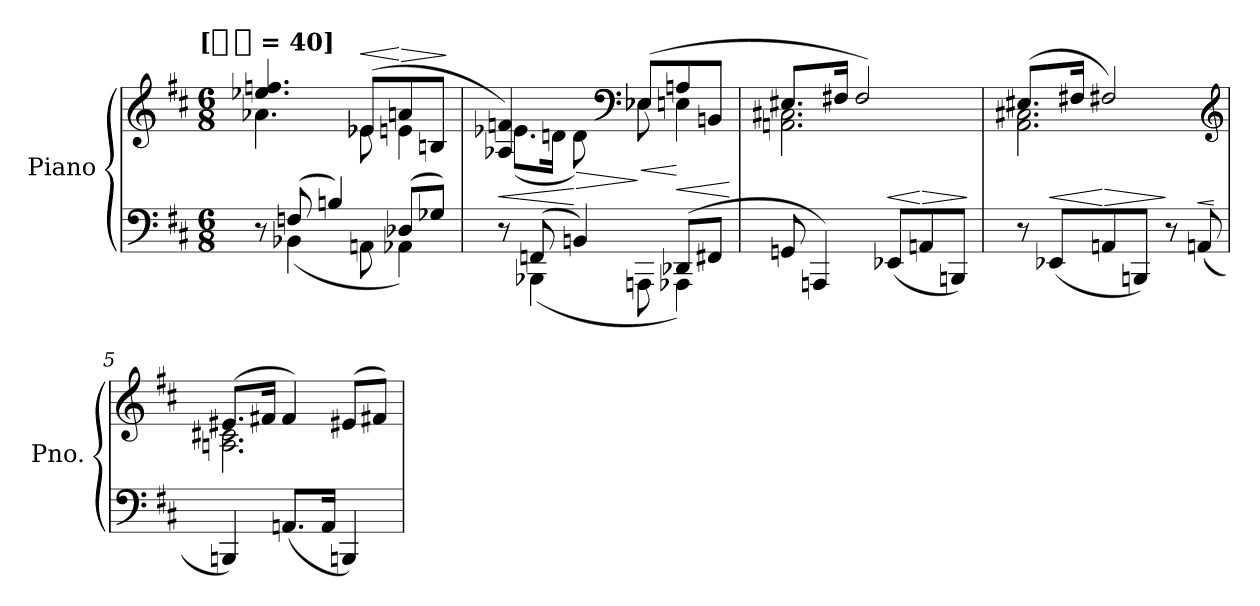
**kern	**kern	**dynam
*part1	*part1	*part1
*staff2	*staff1	*staff1/2
*I"Piano	*	*
*I'Pno.	*	*
*clefF4	*clefG2	*
*k[f#c#]	*k[f#c#]	*
*D:	*D:	*
!!LO:TX:omd:t=[[quarter-dot] = 40]
*M6/8	*M6/8	*
*MM60	*MM60	*
=1	=1	=1
*^	*^	*
8ryy	8r	4.ee-X 4.ffn	4.a-X	.
(8Fn	(4BB-X	.	.	.
4Bn)	.	.	.	.
!	!	!	!	!LO:HP:a
.	8AAn	(8e-XL	8e-X	<
!	!	!	!	!LO:HP:n=1:a
(8D-XL	4AA-X)	8an	4en	[ >
8G-XJ)	.	8BnJ	.	.
*v	*v	*	*	*
*	*v	*v	*
.	.	]
=2	=2	=2
*^	*^	*
8ryy	8r	4A-X 4fn)	(<8.e-XL	<
(8FFn/	(4BBB-X	.	.	.
.	.	.	16dnJk	.
4BBn)	.	8ryy	8d\)	[ >
*	*	*clefF4	*	*
.	8AAAn	(8E-XL	8E-X	] <
!	!	!	!	!LO:HP:a=2
(8DD-XL	4AAA-X)	8An	4En	< [ >
8FF#XJ	.	8BBnJ	.	.
*v	*v	*	*	*
*	*v	*v	*
.	.	[ ]
=3	=3	=3
*	*^	*
8GGn	8.E#XL	2.AAn 2.C#X	.
4AAAn)	.	.	.
.	16F#XJk	.	.
.	2F#)	.	.
!	!	!	!LO:HP:a=2
(8EE-XL	.	.	<
!	!	!	!LO:HP:n=1:a=2
8AAn	.	.	[ >
8BBBnJ)	.	.	.
*	*v	*v	*
.	.	]
=4	=4	=4
*	*^	*
8r	(8.E#XL	2.AA 2.C#X	.
!	!	!	!LO:HP:a=2
(8EE-XL	.	.	<
.	16F#XJk	.	.
!	!	!	!LO:HP:n=1:a=2
8AAn	2F#X)	.	[ >
8BBBnJ)	.	.	.
8r	.	.	]
!	!	!	!LO:HP:a=2
(8AAn	.	.	<
*	*v	*v	*
*	*clefG2	*
.	.	[
=5	=5	=5
*	*^	*
4BBBn)	(8.e#XL	2.An 2.c#X	.
.	16f#XJk	.	.
(8.AAnL	4f#)	.	.
16AAJk	.	.	.
4BBBn)	(8e#XL	.	.
.	8f#XJ)	.	.
*	*v	*v	*
=	=	=
*-	*-	*-
